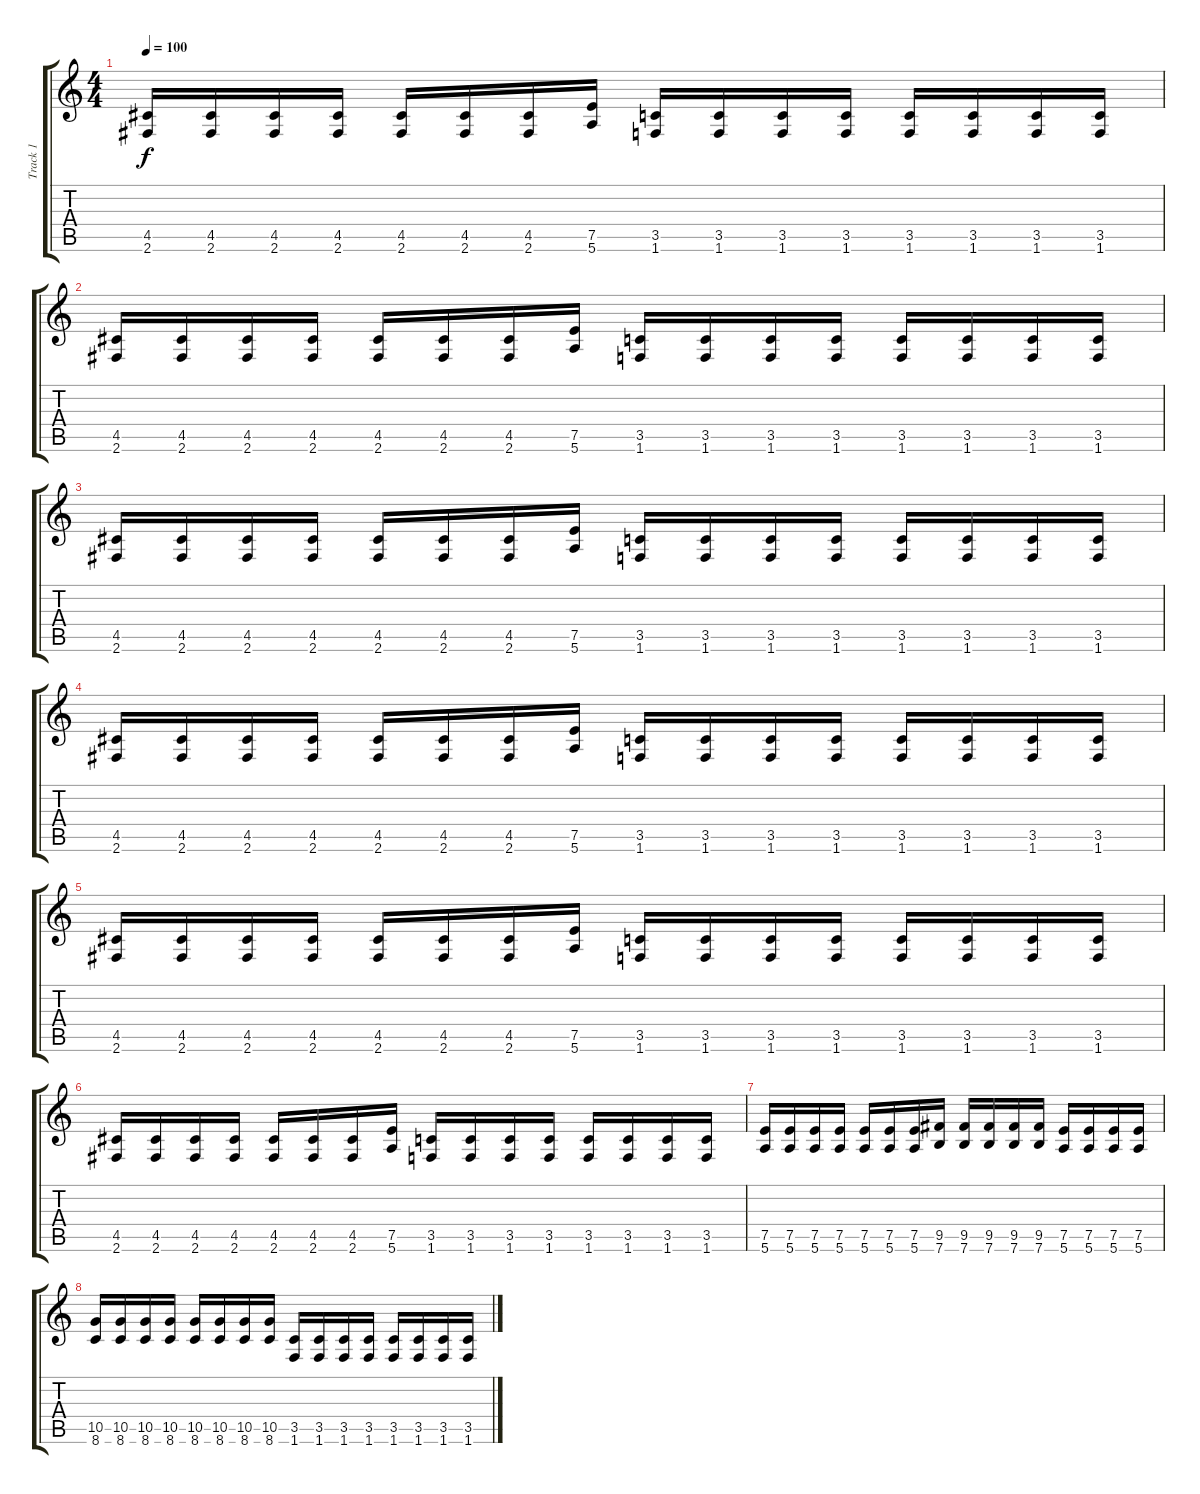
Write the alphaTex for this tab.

\track ("Track 1" "Track 1") {instrument distortionguitar}
\staff {score tabs}
\tuning (E4 B3 G3 D3 A2 E2) {hide}
\ts (4 4)
\tempo 100
\clef g2
\ks c
(4.5 2.6).16{dy f} (4.5 2.6).16 (4.5 2.6).16 (4.5 2.6).16 (4.5 2.6).16 (4.5 2.6).16 (4.5 2.6).16 (7.5 5.6).16 (3.5 1.6).16 (3.5 1.6).16 (3.5 1.6).16 (3.5 1.6).16 (3.5 1.6).16 (3.5 1.6).16 (3.5 1.6).16 (3.5 1.6).16 |
(4.5 2.6).16 (4.5 2.6).16 (4.5 2.6).16 (4.5 2.6).16 (4.5 2.6).16 (4.5 2.6).16 (4.5 2.6).16 (7.5 5.6).16 (3.5 1.6).16 (3.5 1.6).16 (3.5 1.6).16 (3.5 1.6).16 (3.5 1.6).16 (3.5 1.6).16 (3.5 1.6).16 (3.5 1.6).16 |
(4.5 2.6).16 (4.5 2.6).16 (4.5 2.6).16 (4.5 2.6).16 (4.5 2.6).16 (4.5 2.6).16 (4.5 2.6).16 (7.5 5.6).16 (3.5 1.6).16 (3.5 1.6).16 (3.5 1.6).16 (3.5 1.6).16 (3.5 1.6).16 (3.5 1.6).16 (3.5 1.6).16 (3.5 1.6).16 |
(4.5 2.6).16 (4.5 2.6).16 (4.5 2.6).16 (4.5 2.6).16 (4.5 2.6).16 (4.5 2.6).16 (4.5 2.6).16 (7.5 5.6).16 (3.5 1.6).16 (3.5 1.6).16 (3.5 1.6).16 (3.5 1.6).16 (3.5 1.6).16 (3.5 1.6).16 (3.5 1.6).16 (3.5 1.6).16 |
(4.5 2.6).16 (4.5 2.6).16 (4.5 2.6).16 (4.5 2.6).16 (4.5 2.6).16 (4.5 2.6).16 (4.5 2.6).16 (7.5 5.6).16 (3.5 1.6).16 (3.5 1.6).16 (3.5 1.6).16 (3.5 1.6).16 (3.5 1.6).16 (3.5 1.6).16 (3.5 1.6).16 (3.5 1.6).16 |
(4.5 2.6).16 (4.5 2.6).16 (4.5 2.6).16 (4.5 2.6).16 (4.5 2.6).16 (4.5 2.6).16 (4.5 2.6).16 (7.5 5.6).16 (3.5 1.6).16 (3.5 1.6).16 (3.5 1.6).16 (3.5 1.6).16 (3.5 1.6).16 (3.5 1.6).16 (3.5 1.6).16 (3.5 1.6).16 |
(7.5 5.6).16 (7.5 5.6).16 (7.5 5.6).16 (7.5 5.6).16 (7.5 5.6).16 (7.5 5.6).16 (7.5 5.6).16 (9.5 7.6).16 (9.5 7.6).16 (9.5 7.6).16 (9.5 7.6).16 (9.5 7.6).16 (7.5 5.6).16 (7.5 5.6).16 (7.5 5.6).16 (7.5 5.6).16 |
(10.5 8.6).16 (10.5 8.6).16 (10.5 8.6).16 (10.5 8.6).16 (10.5 8.6).16 (10.5 8.6).16 (10.5 8.6).16 (10.5 8.6).16 (3.5 1.6).16 (3.5 1.6).16 (3.5 1.6).16 (3.5 1.6).16 (3.5 1.6).16 (3.5 1.6).16 (3.5 1.6).16 (3.5 1.6).16
